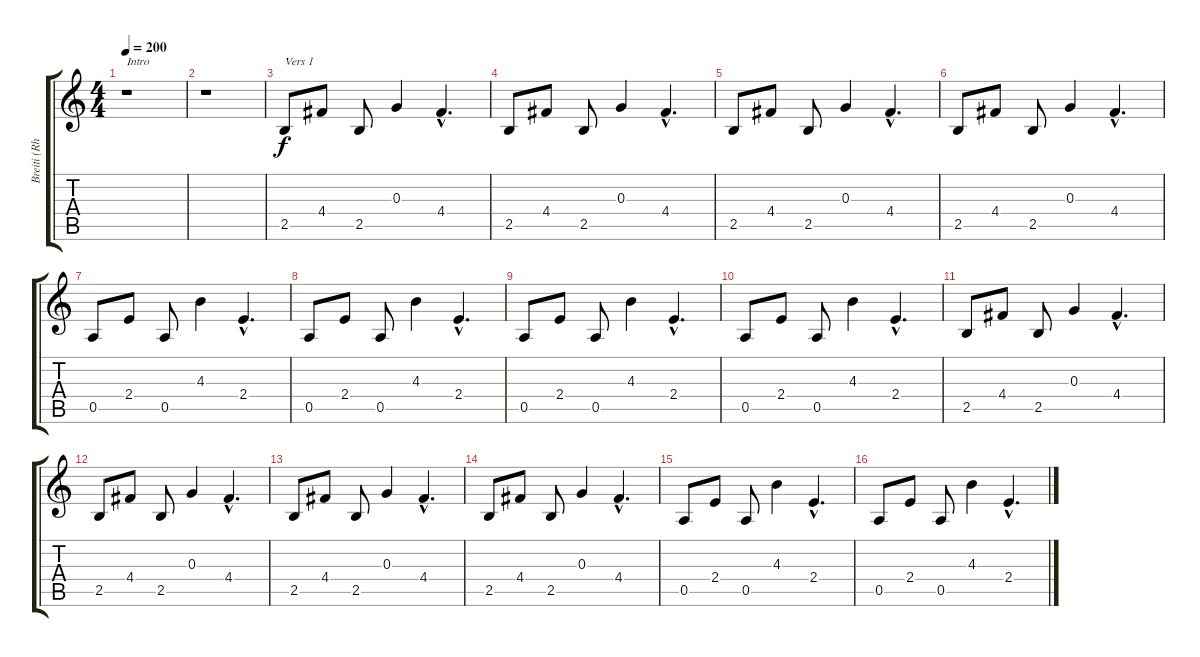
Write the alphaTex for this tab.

\track ("Breiti (Rhythm Guitar)" "Breiti (Rh") {instrument overdrivenguitar}
\staff {score tabs}
\tuning (E4 B3 G3 D3 A2 E2) {hide}
\ts (4 4)
\tempo 200
\clef g2
\ks c
r.1{txt "Intro" dy f instrument overdrivenguitar} |
r.1 |
2.5.8{txt "Vers 1" instrument electricguitarclean} 4.4.8 2.5.8 0.3.4 4.4{hac}.4{d} |
2.5.8 4.4.8 2.5.8 0.3.4 4.4{hac}.4{d} |
2.5.8 4.4.8 2.5.8 0.3.4 4.4{hac}.4{d} |
2.5.8 4.4.8 2.5.8 0.3.4 4.4{hac}.4{d} |
0.5.8 2.4.8 0.5.8 4.3.4 2.4{hac}.4{d} |
0.5.8 2.4.8 0.5.8 4.3.4 2.4{hac}.4{d} |
0.5.8 2.4.8 0.5.8 4.3.4 2.4{hac}.4{d} |
0.5.8 2.4.8 0.5.8 4.3.4 2.4{hac}.4{d} |
2.5.8 4.4.8 2.5.8 0.3.4 4.4{hac}.4{d} |
2.5.8 4.4.8 2.5.8 0.3.4 4.4{hac}.4{d} |
2.5.8 4.4.8 2.5.8 0.3.4 4.4{hac}.4{d} |
2.5.8 4.4.8 2.5.8 0.3.4 4.4{hac}.4{d} |
0.5.8 2.4.8 0.5.8 4.3.4 2.4{hac}.4{d} |
0.5.8 2.4.8 0.5.8 4.3.4 2.4{hac}.4{d}
